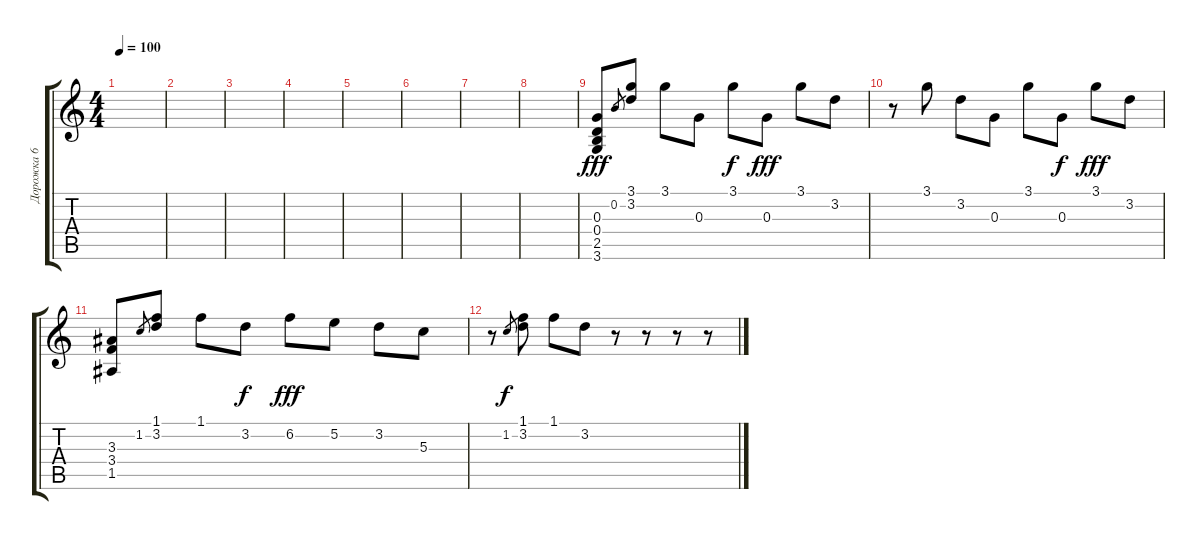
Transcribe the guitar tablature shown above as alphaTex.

\track ("Дорожка 6" "Дорожка 6") {instrument acousticguitarsteel}
\staff {score tabs}
\tuning (E4 B3 G3 D3 A2 E2) {hide}
\ts (4 4)
\tempo 100
\clef g2
\ks c
|
|
|
|
|
|
|
|
(0.3 0.4 2.5 3.6).8{dy fff} 0.2.8{gr} (3.1 3.2).8 3.1.8 0.3.8 3.1.8{dy f} 0.3.8{dy fff} 3.1.8 3.2.8 |
r.8 3.1.8 3.2.8 0.3.8 3.1.8 0.3.8{dy f} 3.1.8{dy fff} 3.2.8 |
(3.3 3.4 1.5).8 1.2.8{gr} (1.1 3.2).8 1.1.8 3.2.8{dy f} 6.2.8{dy fff} 5.2.8 3.2.8 5.3.8 |
r.8 1.2.8{gr dy f} (1.1 3.2).8 1.1.8 3.2.8 r.8 r.8 r.8 r.8
